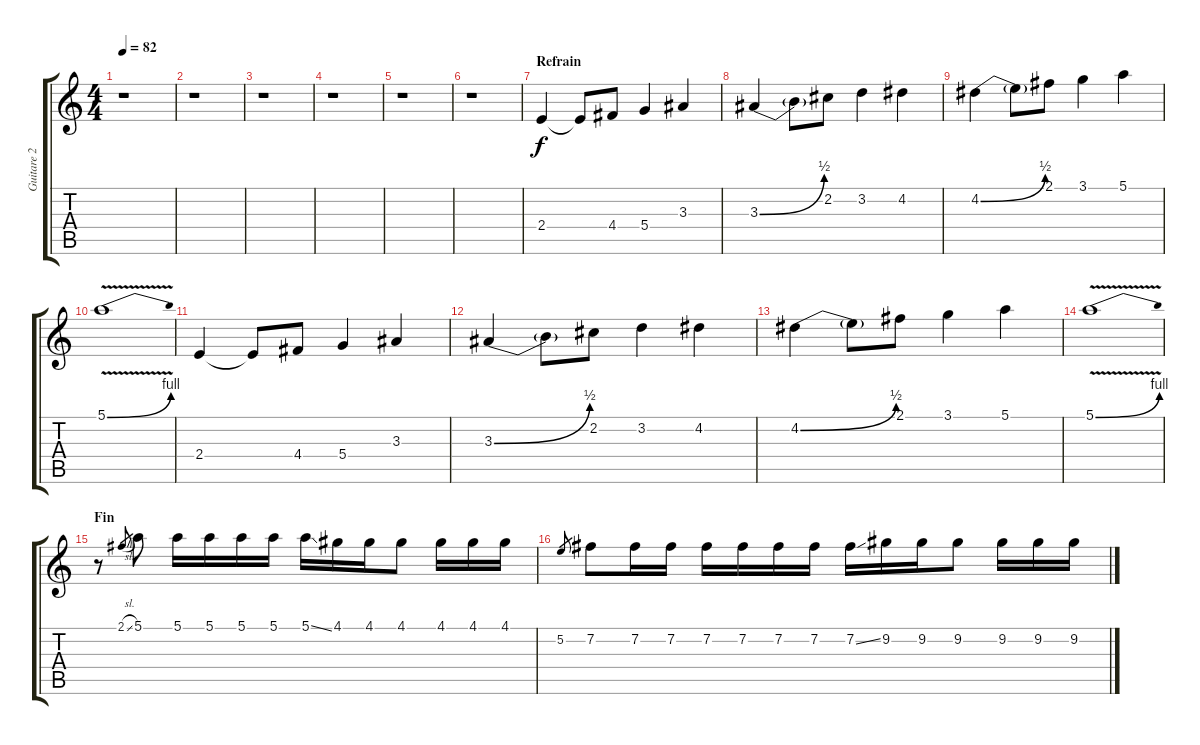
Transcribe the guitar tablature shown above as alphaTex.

\track ("Guitare 2" "Guitare 2") {instrument overdrivenguitar}
\staff {score tabs}
\tuning (E4 B3 G3 D3 A2 E2) {hide}
\ts (4 4)
\tempo 82
\clef g2
\ks c
r.1{dy f} |
r.1 |
r.1 |
r.1 |
r.1 |
r.1 |
\section ("" "Refrain")
2.4.4{volume 13} 2.4{t}.8 4.4.8 5.4.4 3.3.4 |
3.3{be (bend 0 0 60 2)}.4 3.3{t}.8 2.2.8 3.2.4 4.2.4 |
4.2{be (bend 0 0 60 2)}.4 4.2{t}.8 2.1.8 3.1.4 5.1.4 |
5.1{be (bend 0 0 60 4) v}.1 |
2.4.4 2.4{t}.8 4.4.8 5.4.4 3.3.4 |
3.3{be (bend 0 0 60 2)}.4 3.3{t}.8 2.2.8 3.2.4 4.2.4 |
4.2{be (bend 0 0 60 2)}.4 4.2{t}.8 2.1.8 3.1.4 5.1.4 |
5.1{be (bend 0 0 60 4) v}.1 |
\section ("" "Fin")
r.8 2.1{sl}.8{gr} 5.1.8 5.1.16 5.1.16 5.1.16 5.1.16 5.1{ss}.16 4.1.16 4.1.16 4.1.8 4.1.16 4.1.16 4.1.16 |
5.2.8{gr} 7.2.8 7.2.16 7.2.16 7.2.16 7.2.16 7.2.16 7.2.16 7.2{ss}.16 9.2.16 9.2.16 9.2.8 9.2.16 9.2.16 9.2.16
